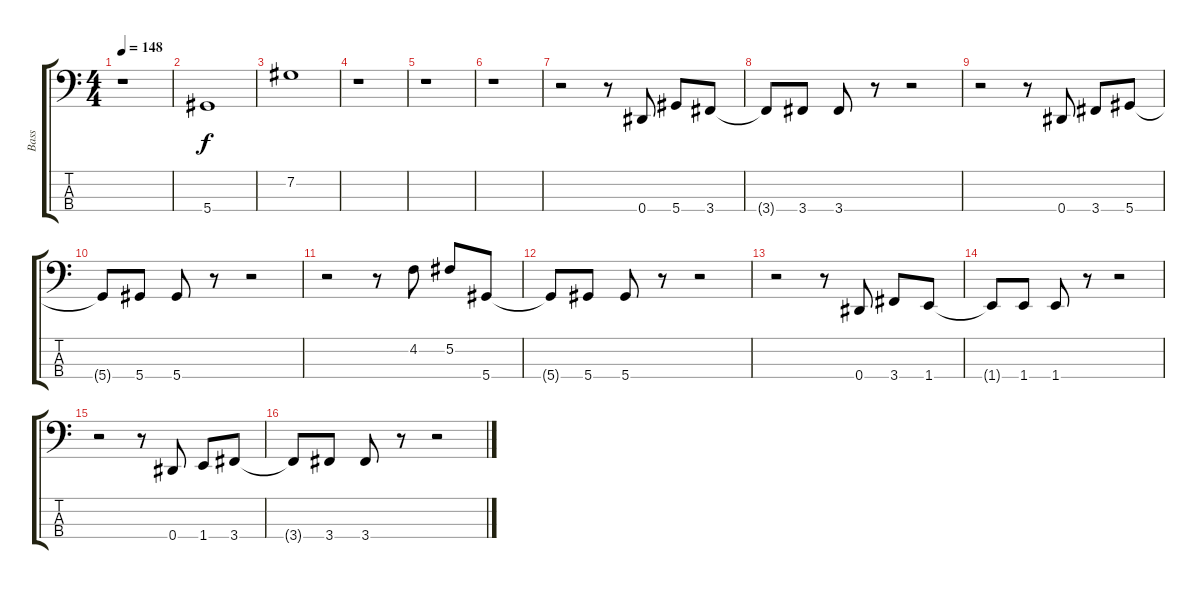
\track ("Bass" "Bass") {instrument electricbasspick}
\staff {score tabs}
\tuning (Gb2 Db2 Ab1 Eb1) {hide}
\ts (4 4)
\tempo 148
\clef f4
\ks c
r.1{dy f instrument electricbasspick} |
5.4.1 |
7.2.1 |
r.1 |
r.1 |
r.1 |
r.2 r.8 0.4.8 5.4.8 3.4.8 |
3.4{t}.8 3.4.8 3.4.8 r.8 r.2 |
r.2 r.8 0.4.8 3.4.8 5.4.8 |
5.4{t}.8 5.4.8 5.4.8 r.8 r.2 |
r.2 r.8 4.2.8 5.2.8 5.4.8 |
5.4{t}.8 5.4.8 5.4.8 r.8 r.2 |
r.2 r.8 0.4.8 3.4.8 1.4.8 |
1.4{t}.8 1.4.8 1.4.8 r.8 r.2 |
r.2 r.8 0.4.8 1.4.8 3.4.8 |
3.4{t}.8 3.4.8 3.4.8 r.8 r.2
